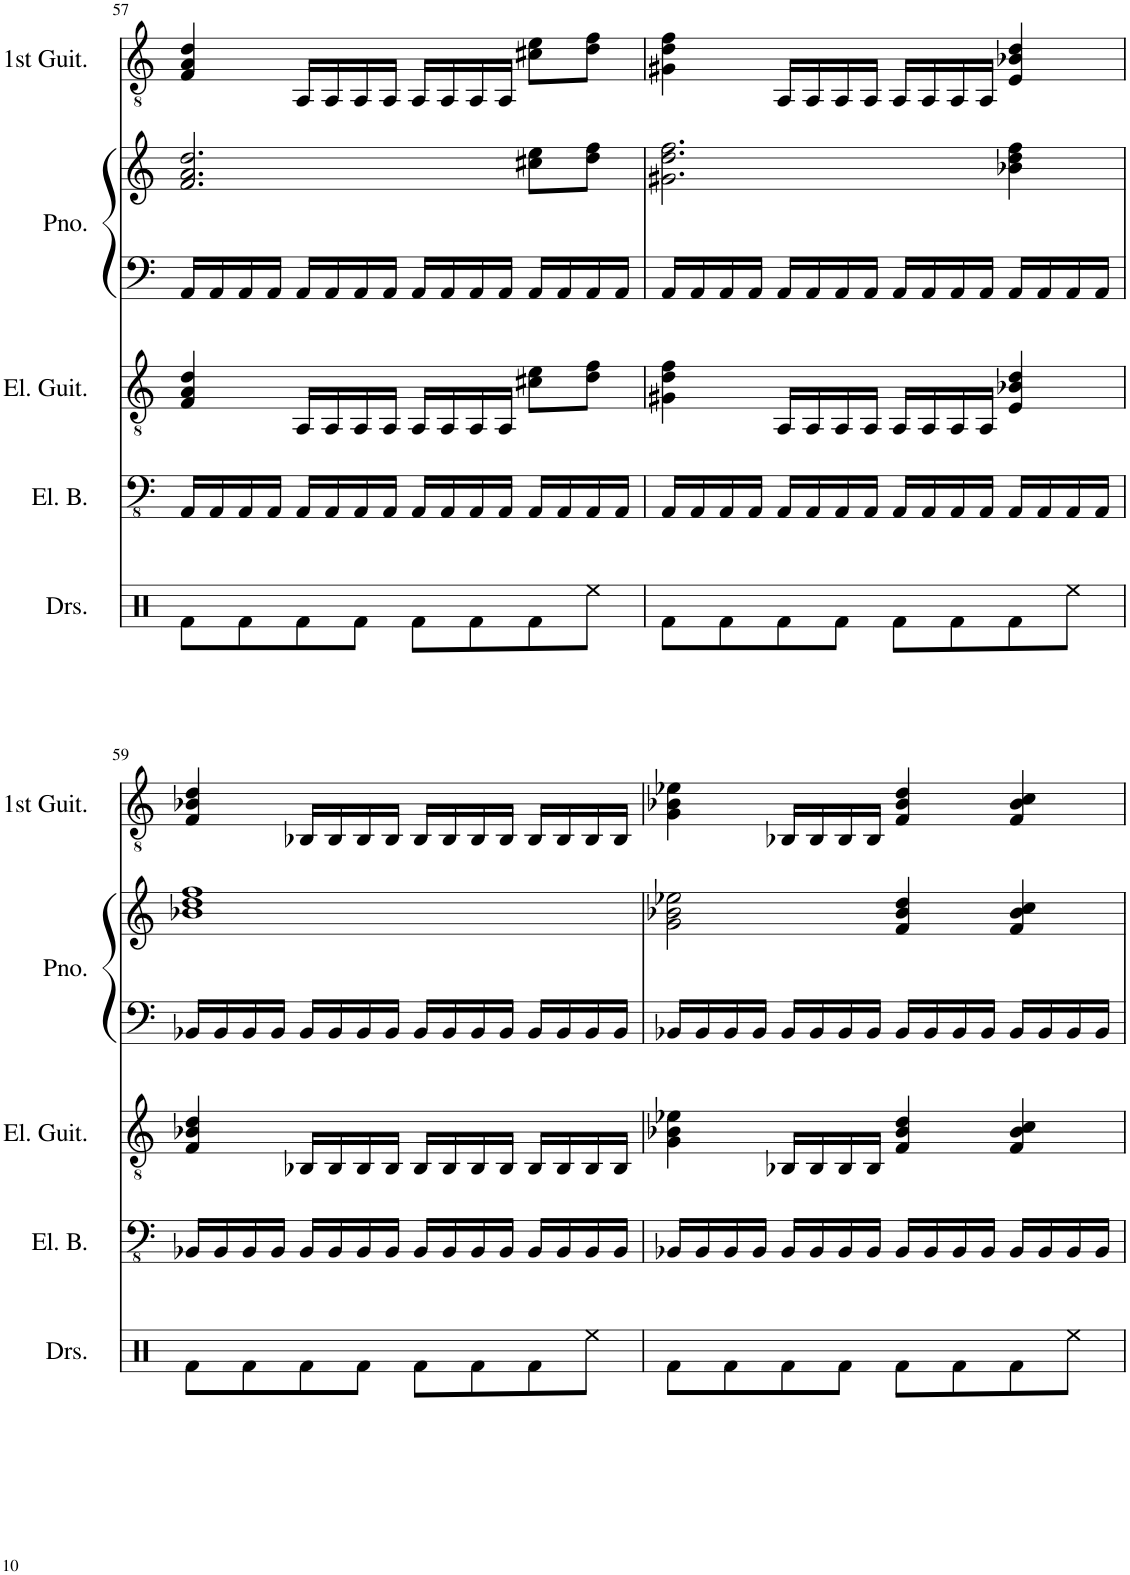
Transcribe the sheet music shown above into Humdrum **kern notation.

**kern	**kern	**kern	**kern	**kern	**kern
*part5	*part4	*part3	*part2	*part2	*part1
*staff6	*staff5	*staff4	*staff3	*staff2	*staff1
*I"Drumset	*I"Electric Bass	*I"Electric Guitar	*I"Piano	*	*I"First Guitar
*I'Drs.	*I'El. B.	*I'El. Guit.	*I'Pno.	*	*
!!LO:PB:g=z
*clefX	*clefFv4	*clefGv2	*clefF4	*clefG2	*clefGv2
*k[]	*k[]	*k[]	*k[]	*k[]	*k[]
*M4/4	*M4/4	*M4/4	*M4/4	*M4/4	*M4/4
=57	=57	=57	=57	=57	=57
8Rf\L	16AAA/LL	4F/ 4A/ 4d/	16AA/LL	2.f/ 2.a/ 2.dd/	4F/ 4A/ 4d/
.	16AAA/	.	16AA/	.	.
8Rf\	16AAA/	.	16AA/	.	.
.	16AAA/JJ	.	16AA/JJ	.	.
8Rf\	16AAA/LL	16AA/LL	16AA/LL	.	16AA/LL
.	16AAA/	16AA/	16AA/	.	16AA/
8Rf\J	16AAA/	16AA/	16AA/	.	16AA/
.	16AAA/JJ	16AA/JJ	16AA/JJ	.	16AA/JJ
8Rf\L	16AAA/LL	16AA/LL	16AA/LL	.	16AA/LL
.	16AAA/	16AA/	16AA/	.	16AA/
8Rf\	16AAA/	16AA/	16AA/	.	16AA/
.	16AAA/JJ	16AA/JJ	16AA/JJ	.	16AA/JJ
8Rf\	16AAA/LL	8c#X\ 8e\L	16AA/LL	8cc#X\ 8ee\L	8c#X\ 8e\L
.	16AAA/	.	16AA/	.	.
8Ree\J	16AAA/	8d\ 8f\J	16AA/	8dd\ 8ff\J	8d\ 8f\J
.	16AAA/JJ	.	16AA/JJ	.	.
=58	=58	=58	=58	=58	=58
8Rf\L	16AAA/LL	4G#X\ 4d\ 4f\	16AA/LL	2.g#X\ 2.dd\ 2.ff\	4G#X\ 4d\ 4f\
.	16AAA/	.	16AA/	.	.
8Rf\	16AAA/	.	16AA/	.	.
.	16AAA/JJ	.	16AA/JJ	.	.
8Rf\	16AAA/LL	16AA/LL	16AA/LL	.	16AA/LL
.	16AAA/	16AA/	16AA/	.	16AA/
8Rf\J	16AAA/	16AA/	16AA/	.	16AA/
.	16AAA/JJ	16AA/JJ	16AA/JJ	.	16AA/JJ
8Rf\L	16AAA/LL	16AA/LL	16AA/LL	.	16AA/LL
.	16AAA/	16AA/	16AA/	.	16AA/
8Rf\	16AAA/	16AA/	16AA/	.	16AA/
.	16AAA/JJ	16AA/JJ	16AA/JJ	.	16AA/JJ
8Rf\	16AAA/LL	4E/ 4B-X/ 4d/	16AA/LL	4b-X\ 4dd\ 4ff\	4E/ 4B-X/ 4d/
.	16AAA/	.	16AA/	.	.
8Ree\J	16AAA/	.	16AA/	.	.
.	16AAA/JJ	.	16AA/JJ	.	.
!!LO:LB:g=z
=59	=59	=59	=59	=59	=59
8Rf\L	16BBB-X/LL	4F/ 4B-X/ 4d/	16BB-X/LL	1b-X 1dd 1ff	4F/ 4B-X/ 4d/
.	16BBB-/	.	16BB-/	.	.
8Rf\	16BBB-/	.	16BB-/	.	.
.	16BBB-/JJ	.	16BB-/JJ	.	.
8Rf\	16BBB-/LL	16BB-X/LL	16BB-/LL	.	16BB-X/LL
.	16BBB-/	16BB-/	16BB-/	.	16BB-/
8Rf\J	16BBB-/	16BB-/	16BB-/	.	16BB-/
.	16BBB-/JJ	16BB-/JJ	16BB-/JJ	.	16BB-/JJ
8Rf\L	16BBB-/LL	16BB-/LL	16BB-/LL	.	16BB-/LL
.	16BBB-/	16BB-/	16BB-/	.	16BB-/
8Rf\	16BBB-/	16BB-/	16BB-/	.	16BB-/
.	16BBB-/JJ	16BB-/JJ	16BB-/JJ	.	16BB-/JJ
8Rf\	16BBB-/LL	16BB-/LL	16BB-/LL	.	16BB-/LL
.	16BBB-/	16BB-/	16BB-/	.	16BB-/
8Ree\J	16BBB-/	16BB-/	16BB-/	.	16BB-/
.	16BBB-/JJ	16BB-/JJ	16BB-/JJ	.	16BB-/JJ
=60	=60	=60	=60	=60	=60
8Rf\L	16BBB-X/LL	4G\ 4B-X\ 4e-X\	16BB-X/LL	2g\ 2b-X\ 2ee-X\	4G\ 4B-X\ 4e-X\
.	16BBB-/	.	16BB-/	.	.
8Rf\	16BBB-/	.	16BB-/	.	.
.	16BBB-/JJ	.	16BB-/JJ	.	.
8Rf\	16BBB-/LL	16BB-X/LL	16BB-/LL	.	16BB-X/LL
.	16BBB-/	16BB-/	16BB-/	.	16BB-/
8Rf\J	16BBB-/	16BB-/	16BB-/	.	16BB-/
.	16BBB-/JJ	16BB-/JJ	16BB-/JJ	.	16BB-/JJ
8Rf\L	16BBB-/LL	4F/ 4B-/ 4d/	16BB-/LL	4f/ 4b-/ 4dd/	4F/ 4B-/ 4d/
.	16BBB-/	.	16BB-/	.	.
8Rf\	16BBB-/	.	16BB-/	.	.
.	16BBB-/JJ	.	16BB-/JJ	.	.
8Rf\	16BBB-/LL	4F/ 4B-/ 4c/	16BB-/LL	4f/ 4b-/ 4cc/	4F/ 4B-/ 4c/
.	16BBB-/	.	16BB-/	.	.
8Ree\J	16BBB-/	.	16BB-/	.	.
.	16BBB-/JJ	.	16BB-/JJ	.	.
=	=	=	=	=	=
*-	*-	*-	*-	*-	*-
